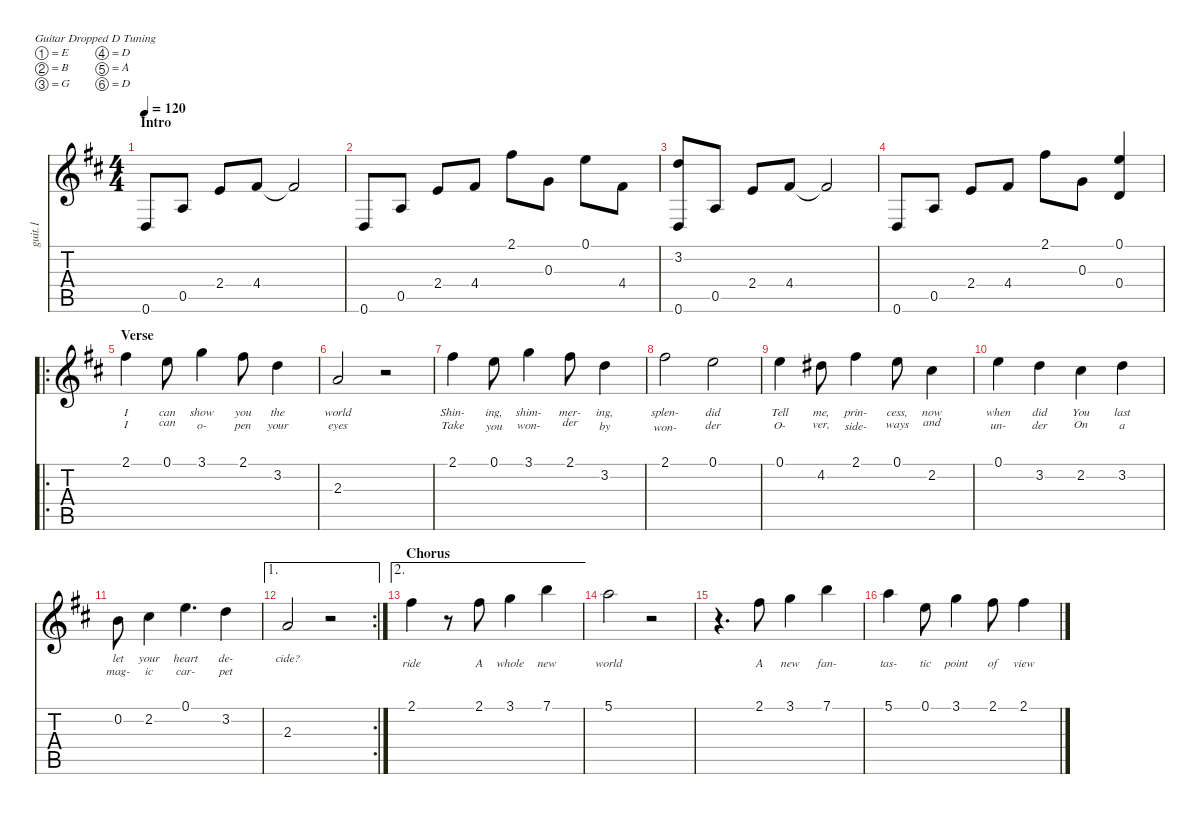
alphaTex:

\defaultSystemsLayout 4
\hideDynamics
\bracketExtendMode nobrackets
\otherSystemsTrackNameOrientation horizontal
\track ("Melody" "guit.1") {defaultSystemsLayout 4 instrument electricguitarclean}
\staff {score tabs}
\tuning (E4 B3 G3 D3 A2 D2)
\ts (4 4)
\beaming (8 2 2 2 2)
\section ("" "Intro")
\tempo 120
\clef g2
\ks d
0.6{acc forcenatural}.8{dy ppp instrument electricguitarclean beam Up} 0.5{acc forcenatural}.8{beam Up} 2.4{acc forcenatural}.8{beam Up} 4.4{acc #}.8{beam Up} 4.4{t acc #}.2{beam Up} |
0.6{acc forcenatural}.8{beam Up} 0.5{acc forcenatural}.8{beam Up} 2.4{acc forcenatural}.8{beam Up} 4.4{acc #}.8{beam Up} 2.1{acc #}.8{beam Down} 0.3{acc forcenatural}.8{beam Down} 0.1{acc forcenatural}.8{beam Down} 4.4{acc #}.8{beam Down} |
(3.2{acc forcenatural} 0.6{acc forcenatural}).8{beam Up} 0.5{acc forcenatural}.8{beam Up} 2.4{acc forcenatural}.8{beam Up} 4.4{acc #}.8{beam Up} 4.4{t acc #}.2{beam Up} |
0.6{acc forcenatural}.8{beam Up} 0.5{acc forcenatural}.8{beam Up} 2.4{acc forcenatural}.8{beam Up} 4.4{acc #}.8{beam Up} 2.1{acc #}.8{beam Down} 0.3{acc forcenatural}.8{beam Down} (0.1{acc forcenatural} 0.4{acc forcenatural}).4{beam Up} |
\ro
\section ("" "Verse")
2.1{acc #}.4{lyrics (0 "I") lyrics (1 "I") lyrics (2 "") lyrics (3 "") lyrics (4 "") dy f beam Down} 0.1{acc forcenatural}.8{lyrics (0 "can") lyrics (1 "can") lyrics (2 "") lyrics (3 "") lyrics (4 "") beam Down} 3.1{acc forcenatural}.4{lyrics (0 "show") lyrics (1 "o-") lyrics (2 "") lyrics (3 "") lyrics (4 "") beam Down} 2.1{acc #}.8{lyrics (0 "you") lyrics (1 "pen") lyrics (2 "") lyrics (3 "") lyrics (4 "") beam Down} 3.2{acc forcenatural}.4{lyrics (0 "the") lyrics (1 "your") lyrics (2 "") lyrics (3 "") lyrics (4 "") beam Down} |
2.3{acc forcenatural}.2{lyrics (0 "world") lyrics (1 "eyes") lyrics (2 "") lyrics (3 "") lyrics (4 "") beam Up} r.2{beam Up} |
2.1{acc #}.4{lyrics (0 "Shin-") lyrics (1 "Take") lyrics (2 "") lyrics (3 "") lyrics (4 "") beam Down} 0.1{acc forcenatural}.8{lyrics (0 "ing,") lyrics (1 "you") lyrics (2 "") lyrics (3 "") lyrics (4 "") beam Down} 3.1{acc forcenatural}.4{lyrics (0 "shim-") lyrics (1 "won-") lyrics (2 "") lyrics (3 "") lyrics (4 "") beam Down} 2.1{acc #}.8{lyrics (0 "mer-") lyrics (1 "der") lyrics (2 "") lyrics (3 "") lyrics (4 "") beam Down} 3.2{acc forcenatural}.4{lyrics (0 "ing,") lyrics (1 "by") lyrics (2 "") lyrics (3 "") lyrics (4 "") beam Down} |
2.1{acc #}.2{lyrics (0 "splen-") lyrics (1 "won-") lyrics (2 "") lyrics (3 "") lyrics (4 "") beam Down} 0.1{acc forcenatural}.2{lyrics (0 "did") lyrics (1 "der") lyrics (2 "") lyrics (3 "") lyrics (4 "") beam Down} |
0.1{acc forcenatural}.4{lyrics (0 "Tell") lyrics (1 "O-") lyrics (2 "") lyrics (3 "") lyrics (4 "") beam Down} 4.2{acc #}.8{lyrics (0 "me,") lyrics (1 "ver,") lyrics (2 "") lyrics (3 "") lyrics (4 "") beam Down} 2.1{acc #}.4{lyrics (0 "prin-") lyrics (1 "side-") lyrics (2 "") lyrics (3 "") lyrics (4 "") beam Down} 0.1{acc forcenatural}.8{lyrics (0 "cess,") lyrics (1 "ways") lyrics (2 "") lyrics (3 "") lyrics (4 "") beam Down} 2.2{acc #}.4{lyrics (0 "now") lyrics (1 "and") lyrics (2 "") lyrics (3 "") lyrics (4 "") beam Down} |
0.1{acc forcenatural}.4{lyrics (0 "when") lyrics (1 "un-") lyrics (2 "") lyrics (3 "") lyrics (4 "") beam Down} 3.2{acc forcenatural}.4{lyrics (0 "did") lyrics (1 "der") lyrics (2 "") lyrics (3 "") lyrics (4 "") beam Down} 2.2{acc #}.4{lyrics (0 "You") lyrics (1 "On") lyrics (2 "") lyrics (3 "") lyrics (4 "") beam Down} 3.2{acc forcenatural}.4{lyrics (0 "last") lyrics (1 "a") lyrics (2 "") lyrics (3 "") lyrics (4 "") beam Down} |
0.2{acc forcenatural}.8{lyrics (0 "let") lyrics (1 "mag-") lyrics (2 "") lyrics (3 "") lyrics (4 "") beam Down} 2.2{acc #}.4{lyrics (0 "your") lyrics (1 "ic") lyrics (2 "") lyrics (3 "") lyrics (4 "") beam Down} 0.1{acc forcenatural}.4{d lyrics (0 "heart") lyrics (1 "car-") lyrics (2 "") lyrics (3 "") lyrics (4 "") beam Down} 3.2{acc forcenatural}.4{lyrics (0 "de-") lyrics (1 "pet") lyrics (2 "") lyrics (3 "") lyrics (4 "") beam Down} |
\ae 1
\rc 2
2.3{acc forcenatural}.2{lyrics (0 "cide?") lyrics (1 "") lyrics (2 "") lyrics (3 "") lyrics (4 "") beam Up} r.2{beam Up} |
\ae 2
\section ("" "Chorus")
2.1{acc #}.4{lyrics (0 "") lyrics (1 "ride") lyrics (2 "") lyrics (3 "") lyrics (4 "") beam Down} r.8{beam Down} 2.1{acc #}.8{lyrics (0 "") lyrics (1 "A") lyrics (2 "") lyrics (3 "") lyrics (4 "") beam Down} 3.1{acc forcenatural}.4{lyrics (0 "") lyrics (1 "whole") lyrics (2 "") lyrics (3 "") lyrics (4 "") beam Down} 7.1{acc forcenatural}.4{lyrics (0 "") lyrics (1 "new") lyrics (2 "") lyrics (3 "") lyrics (4 "") beam Down} |
5.1{acc forcenatural}.2{lyrics (0 "") lyrics (1 "world") lyrics (2 "") lyrics (3 "") lyrics (4 "") beam Down} r.2{beam Down} |
r.4{d beam Down} 2.1{acc #}.8{lyrics (0 "") lyrics (1 "A") lyrics (2 "") lyrics (3 "") lyrics (4 "") beam Down} 3.1{acc forcenatural}.4{lyrics (0 "") lyrics (1 "new") lyrics (2 "") lyrics (3 "") lyrics (4 "") beam Down} 7.1{acc forcenatural}.4{lyrics (0 "") lyrics (1 "fan-") lyrics (2 "") lyrics (3 "") lyrics (4 "") beam Down} |
5.1{acc forcenatural}.4{lyrics (0 "") lyrics (1 "tas-") lyrics (2 "") lyrics (3 "") lyrics (4 "") beam Down} 0.1{acc forcenatural}.8{lyrics (0 "") lyrics (1 "tic") lyrics (2 "") lyrics (3 "") lyrics (4 "") beam Down} 3.1{acc forcenatural}.4{lyrics (0 "") lyrics (1 "point") lyrics (2 "") lyrics (3 "") lyrics (4 "") beam Down} 2.1{acc #}.8{lyrics (0 "") lyrics (1 "of") lyrics (2 "") lyrics (3 "") lyrics (4 "") beam Down} 2.1{acc #}.4{lyrics (0 "") lyrics (1 "view") lyrics (2 "") lyrics (3 "") lyrics (4 "") beam Down}
